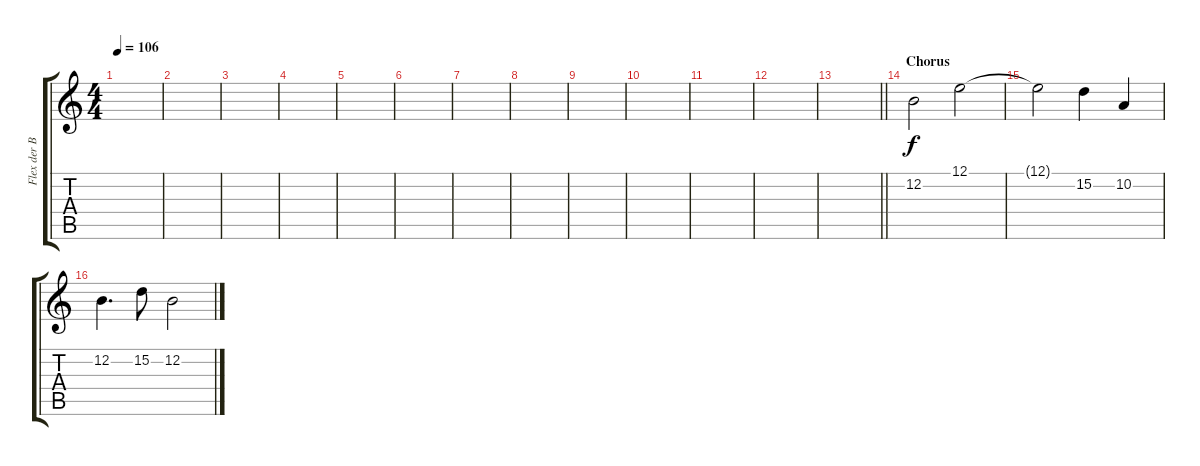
\track ("Flex der Biegsame" "Flex der B") {instrument bagpipe}
\staff {score tabs}
\tuning (E4 B3 G3 D3 A2 E2) {hide}
\ts (4 4)
\tempo 106
\clef g2
\ks c
|
|
|
|
|
|
|
|
|
|
|
|
\barLineRight lightlight
|
\section ("" "Chorus")
12.2.2 12.1.2 |
12.1{t}.2 15.2.4 10.2.4 |
12.2.4{d} 15.2.8 12.2.2
